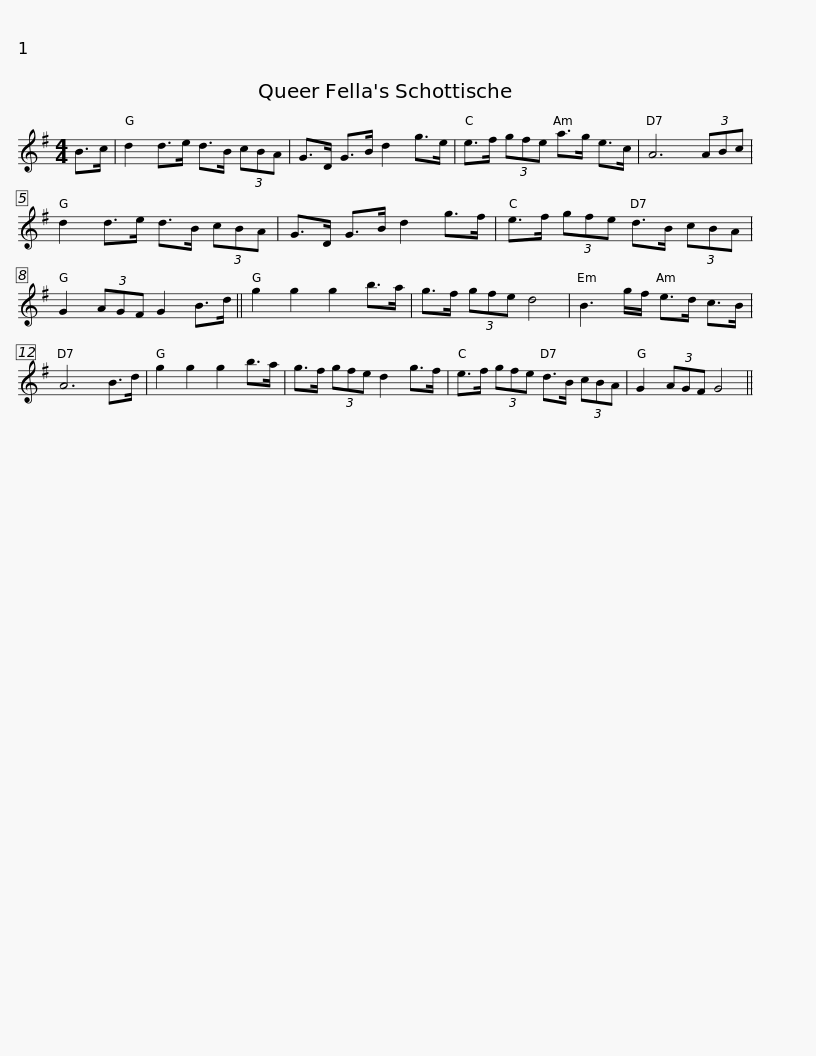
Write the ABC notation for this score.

X:1
L:1/8
M:4/4
I:linebreak $
K:G
V:1 treble
V:1
 B>c | d2 d>e d>B (3cBA | G>D G>B d2 g>e | e>f (3gfe a>g e>c | A6 (3ABc | %5
 d2 d>e d>B (3cBA |$ G>D G>B d2 g>f | e>f (3gfe d>B (3cBA | G2 (3AGF G2 B>d || g2 g2 g2 b>a | %10
 g>f (3gfe d4 |$ B3 g/f/ e>d c>B | A6 B>d | g2 g2 g2 b>a | g>f (3gfe d2 g>f | %15
 e>f (3gfe d>B (3cBA | G2 (3AGF G4 || %17
